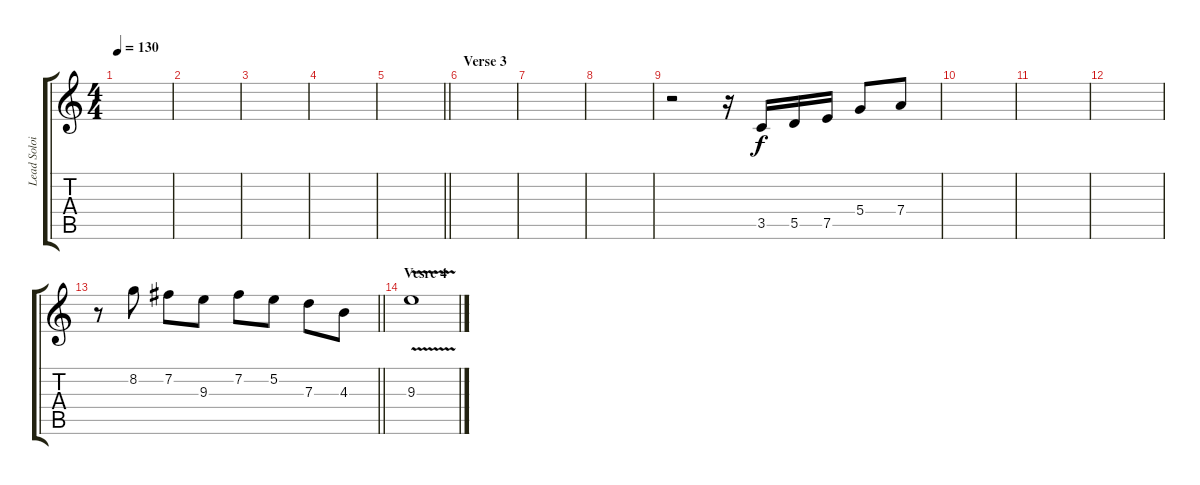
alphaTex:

\track ("Lead Soloist" "Lead Soloi") {instrument distortionguitar}
\staff {score tabs}
\tuning (E4 B3 G3 D3 A2 E2) {hide}
\ts (4 4)
\tempo 130
\clef g2
\ks c
|
|
|
|
\barLineRight lightlight
|
\section ("" "Verse 3")
|
|
|
r.2 r.16 3.5.16 5.5.16 7.5.16 5.4.8 7.4.8 |
|
|
|
\barLineRight lightlight
r.8 8.2.8 7.2.8 9.3.8 7.2.8 5.2.8 7.3.8 4.3.8 |
\section ("" "Vesre 4")
9.3{v}.1
